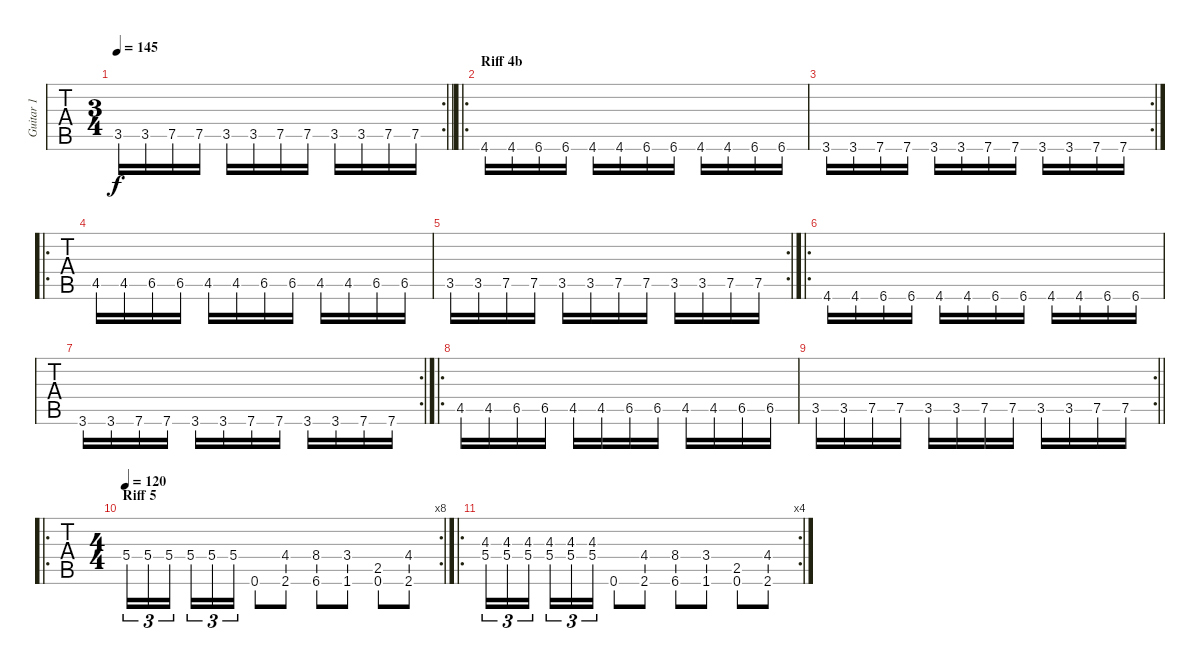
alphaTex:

\track ("Guitar 1" "Guitar 1") {instrument distortionguitar}
\staff {tabs}
\tuning (C4 G3 Eb3 Bb2 F2 C2) {hide}
\rc 2
\ts (3 4)
\tempo 145
\clef g2
\barLineRight lightlight
\ks c
3.5.16{dy f} 3.5.16 7.5.16 7.5.16 3.5.16 3.5.16 7.5.16 7.5.16 3.5.16 3.5.16 7.5.16 7.5.16 |
\ro
\section ("" "Riff 4b")
4.6.16 4.6.16 6.6.16 6.6.16 4.6.16 4.6.16 6.6.16 6.6.16 4.6.16 4.6.16 6.6.16 6.6.16 |
\rc 2
3.6.16 3.6.16 7.6.16 7.6.16 3.6.16 3.6.16 7.6.16 7.6.16 3.6.16 3.6.16 7.6.16 7.6.16 |
\ro
4.5.16 4.5.16 6.5.16 6.5.16 4.5.16 4.5.16 6.5.16 6.5.16 4.5.16 4.5.16 6.5.16 6.5.16 |
\rc 2
3.5.16 3.5.16 7.5.16 7.5.16 3.5.16 3.5.16 7.5.16 7.5.16 3.5.16 3.5.16 7.5.16 7.5.16 |
\ro
4.6.16 4.6.16 6.6.16 6.6.16 4.6.16 4.6.16 6.6.16 6.6.16 4.6.16 4.6.16 6.6.16 6.6.16 |
\rc 2
3.6.16 3.6.16 7.6.16 7.6.16 3.6.16 3.6.16 7.6.16 7.6.16 3.6.16 3.6.16 7.6.16 7.6.16 |
\ro
4.5.16 4.5.16 6.5.16 6.5.16 4.5.16 4.5.16 6.5.16 6.5.16 4.5.16 4.5.16 6.5.16 6.5.16 |
\rc 2
\barLineRight lightlight
3.5.16 3.5.16 7.5.16 7.5.16 3.5.16 3.5.16 7.5.16 7.5.16 3.5.16 3.5.16 7.5.16 7.5.16 |
\ro
\rc 8
\ts (4 4)
\section ("" "Riff 5")
\tempo 120
5.4.16{tu (3 2)} 5.4.16{tu (3 2)} 5.4.16{tu (3 2) beam splitsecondary} 5.4.16{tu (3 2)} 5.4.16{tu (3 2)} 5.4.16{tu (3 2)} 0.6.8 (4.4 2.6).8 (8.4 6.6).8 (3.4 1.6).8 (2.5 0.6).8 (4.4 2.6).8 |
\ro
\rc 4
(4.3 5.4).16{tu (3 2)} (4.3 5.4).16{tu (3 2)} (4.3 5.4).16{tu (3 2) beam splitsecondary} (4.3 5.4).16{tu (3 2)} (4.3 5.4).16{tu (3 2)} (4.3 5.4).16{tu (3 2)} 0.6.8 (4.4 2.6).8 (8.4 6.6).8 (3.4 1.6).8 (2.5 0.6).8 (4.4 2.6).8
